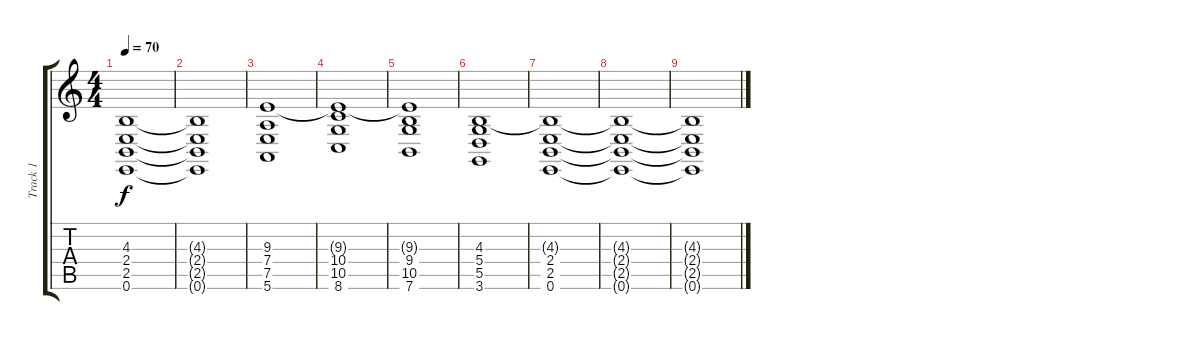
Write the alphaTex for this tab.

\track ("Track 1" "Track 1") {instrument choiraahs}
\staff {score tabs}
\tuning (E4 B3 G3 D3 A2 E2) {hide}
\ts (4 4)
\tempo 70
\clef g2
\ks c
(4.3{t} 2.4 2.5 0.6).1{dy f volume 4} |
(4.3{t} 2.4{t} 2.5{t} 0.6{t}).1 |
(9.3 7.4 7.5 5.6).1{volume 14} |
(9.3{t} 10.4 10.5 8.6).1 |
(9.3{t} 9.4 10.5 7.6).1 |
(4.3 5.4 5.5 3.6).1 |
(4.3{t} 2.4 2.5 0.6).1{volume 0} |
(4.3{t} 2.4{t} 2.5{t} 0.6{t}).1 |
(4.3{t} 2.4{t} 2.5{t} 0.6{t}).1
